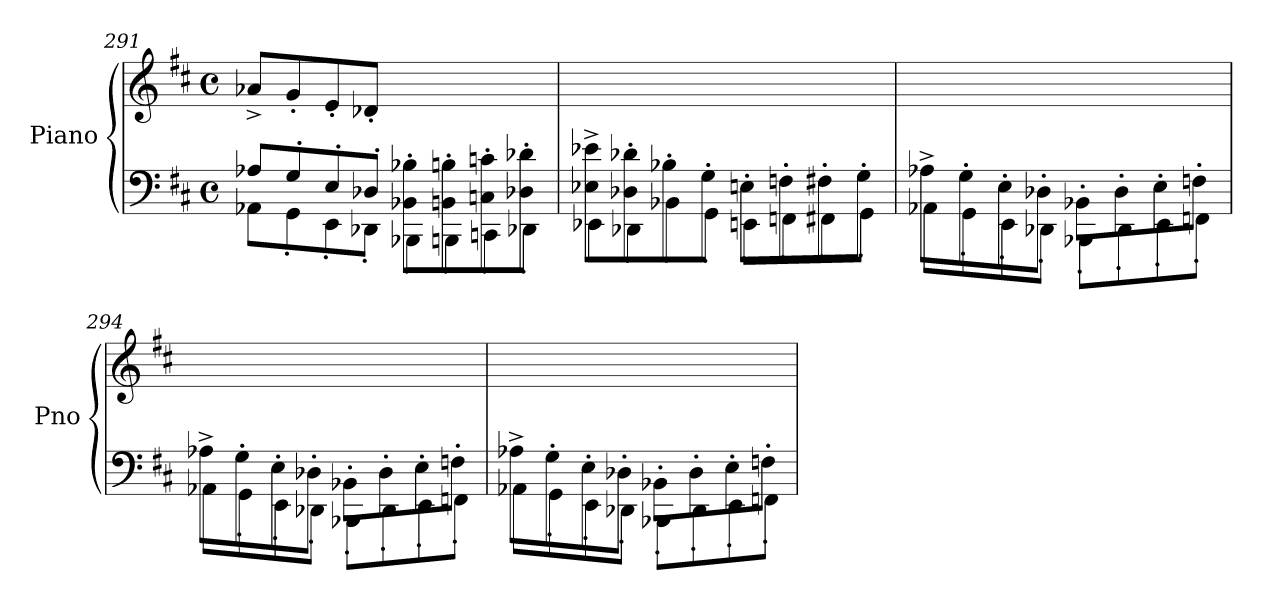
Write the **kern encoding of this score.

**kern	**kern
*part1	*part1
*staff2	*staff1
*I"Piano	*
*I'Pno	*
*clefF4	*clefG2
*k[f#c#]	*k[f#c#]
*M4/4	*M4/4
*met(c)	*met(c)
=291	=291
*^	*
*	*^	*
2ryy	8AA-X\L	8A-X/L	8a-X^/L
.	8GG'\	8G'/	8g'/
.	8EE'\	8E'/	8e'/
.	8DD-X'\J	8D-X'/J	8d-X'/J
8BB-X\' 8B-X\'L	8BBB-X'\L	2ryy	2ryy
8BBn\' 8Bn\'	8BBBn'\	.	.
8Cn\' 8cn\'	8CCn'\	.	.
8D-X\' 8d-X\'J	8DD-X'\J	.	.
*	*v	*v	*
=292	=292	=292
8E-X\^ 8e-X\^L	8EE-X\L	1ryy
8D-X\' 8d-X\'	8DD-X'\	.
8B-X'\	8BB-X'\	.
8G'\J	8GG'\J	.
8En'\L	8EEn'\L	.
8Fn'\	8FFn'\	.
8F#X'\	8FF#X'\	.
8G'\J	8GG'\J	.
=293	=293	=293
8A-X^\L	8AA-X\L	1ryy
8G'\	8GG'\	.
8E'\	8EE'\	.
8D-X'\J	8DD-X'\J	.
8BB-X'\L	8BBB-X'\L	.
8D-'\	8DD-'\	.
8E'\	8EE'\	.
8Fn'\J	8FFn'\J	.
!!LO:LB:g=z
=294	=294	=294
8A-X^\L	8AA-X\L	1ryy
8G'\	8GG'\	.
8E'\	8EE'\	.
8D-X'\J	8DD-X'\J	.
8BB-X'\L	8BBB-X'\L	.
8D-'\	8DD-'\	.
8E'\	8EE'\	.
8Fn'\J	8FFn'\J	.
=295	=295	=295
8A-X^\L	8AA-X\L	1ryy
8G'\	8GG'\	.
8E'\	8EE'\	.
8D-X'\J	8DD-X'\J	.
8BB-X'\L	8BBB-X'\L	.
8D-'\	8DD-'\	.
8E'\	8EE'\	.
8Fn'\J	8FFn'\J	.
*v	*v	*
=	=
*-	*-
